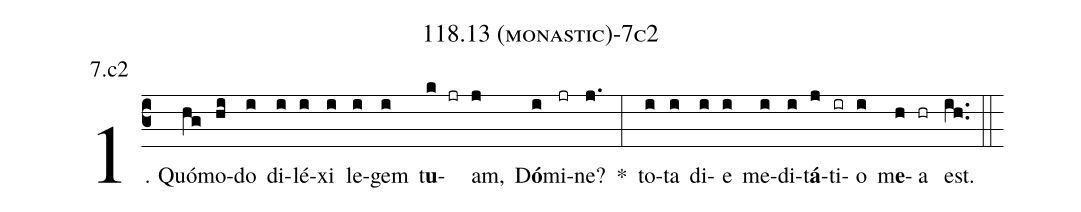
name: 118.13 (monastic)-7c2;
annotation: 7.c2;
%%
(c3)1. Quó(hg)mo(hi)do(i) di(i)lé(i)xi(i) le(i)gem(i) t<b>u</b>(k jr)am,(j) D<b>ó</b>(i)mi(jr)ne?(j.) *(:) to(i)ta(i) di(i)e(i) me(i)di(i)t<b>á</b>(j)ti(ir)o(i) m<b>e</b>(h)a(hr) est.(ih..) (::)
